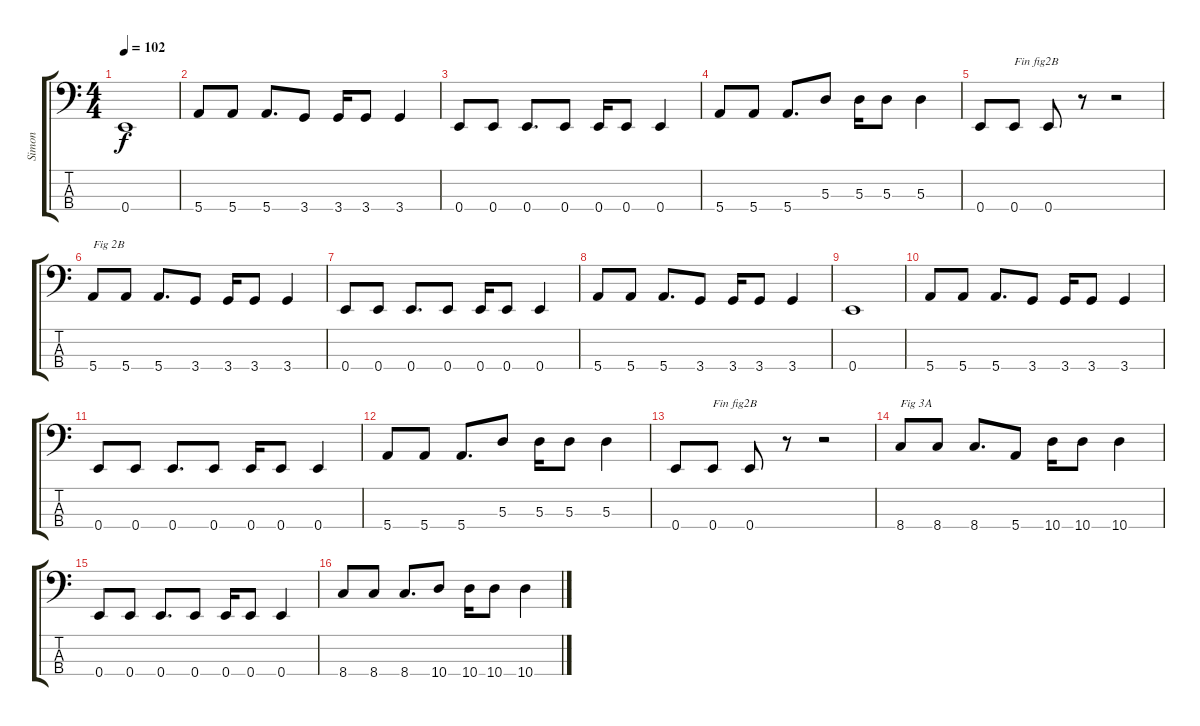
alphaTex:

\track ("Simon" "Simon") {instrument electricbasspick}
\staff {score tabs}
\tuning (G2 D2 A1 E1) {hide}
\ts (4 4)
\tempo 102
\clef f4
\ks c
0.4.1{dy f} |
5.4.8 5.4.8 5.4.8{d} 3.4.8 3.4.16 3.4.8 3.4.4 |
0.4.8 0.4.8 0.4.8{d} 0.4.8 0.4.16 0.4.8 0.4.4 |
5.4.8 5.4.8 5.4.8{d} 5.3.8 5.3.16 5.3.8 5.3.4 |
0.4.8 0.4.8{txt "Fin fig2B"} 0.4.8 r.8 r.2 |
5.4.8{txt "Fig 2B"} 5.4.8 5.4.8{d} 3.4.8 3.4.16 3.4.8 3.4.4 |
0.4.8 0.4.8 0.4.8{d} 0.4.8 0.4.16 0.4.8 0.4.4 |
5.4.8 5.4.8 5.4.8{d} 3.4.8 3.4.16 3.4.8 3.4.4 |
0.4.1 |
5.4.8 5.4.8 5.4.8{d} 3.4.8 3.4.16 3.4.8 3.4.4 |
0.4.8 0.4.8 0.4.8{d} 0.4.8 0.4.16 0.4.8 0.4.4 |
5.4.8 5.4.8 5.4.8{d} 5.3.8 5.3.16 5.3.8 5.3.4 |
0.4.8 0.4.8{txt "Fin fig2B"} 0.4.8 r.8 r.2 |
8.4.8{txt "Fig 3A"} 8.4.8 8.4.8{d} 5.4.8 10.4.16 10.4.8 10.4.4 |
0.4.8 0.4.8 0.4.8{d} 0.4.8 0.4.16 0.4.8 0.4.4 |
8.4.8 8.4.8 8.4.8{d} 10.4.8 10.4.16 10.4.8 10.4.4
